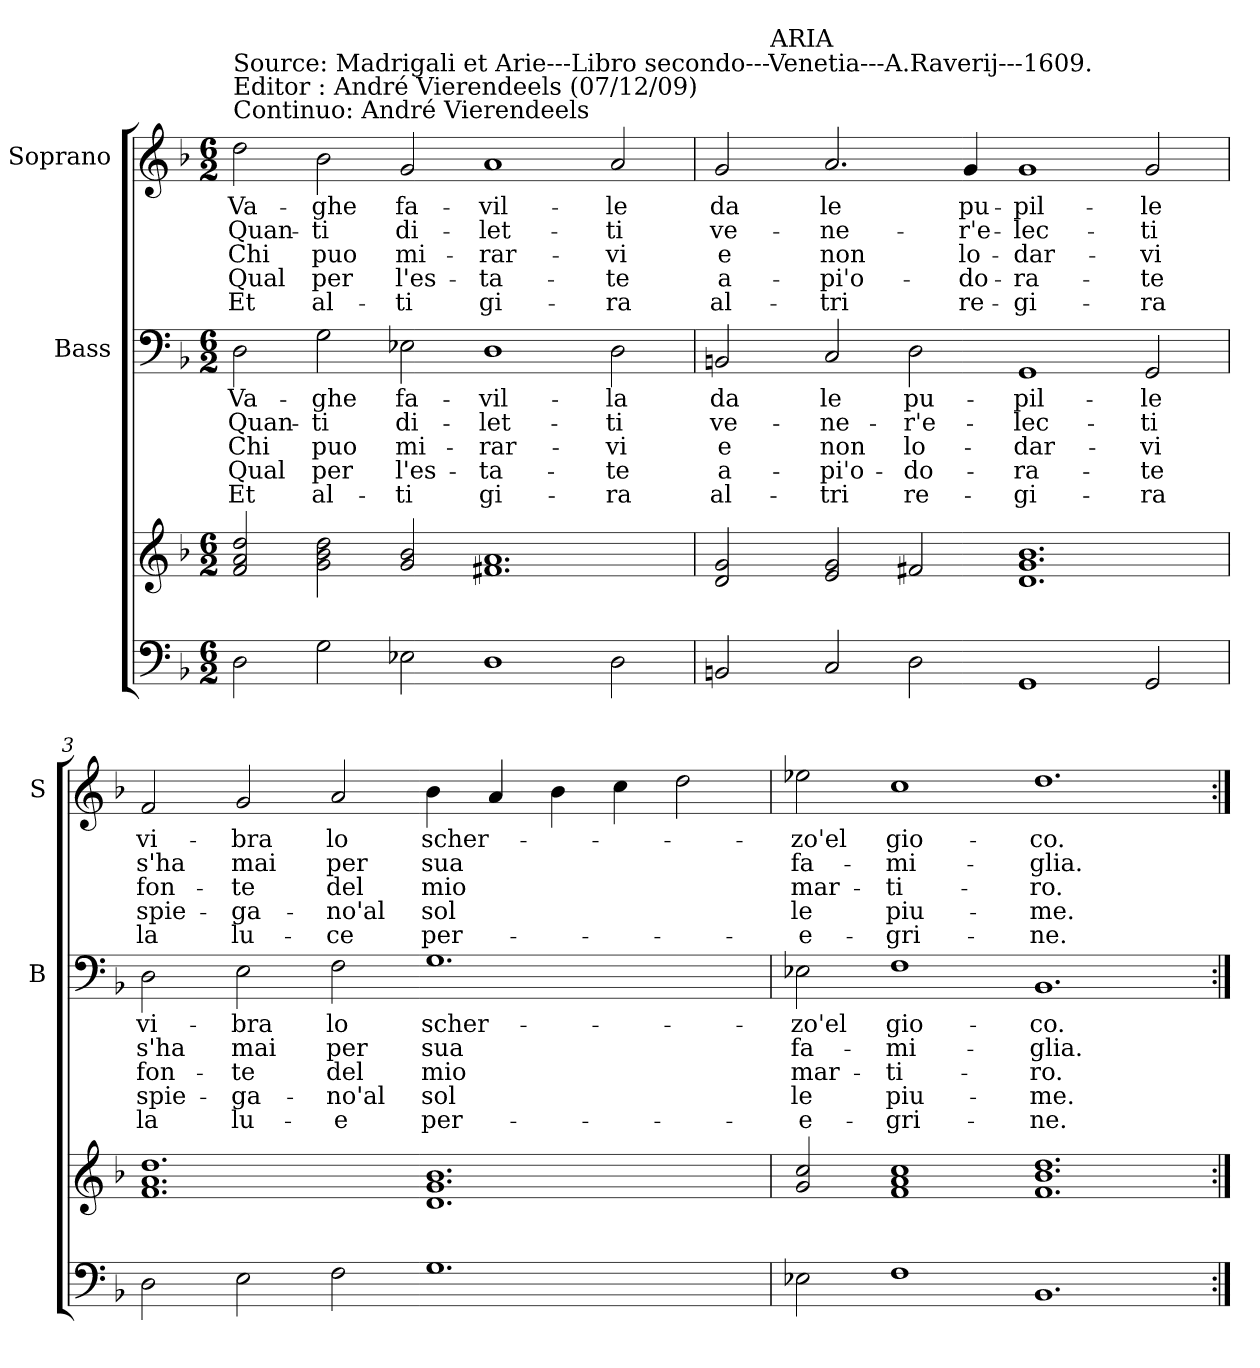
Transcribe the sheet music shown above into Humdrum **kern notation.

**kern	**kern	**kern	**text	**text	**text	**text	**text	**kern	**text	**text	**text	**text	**text
*part3	*part3	*part2	*part2	*part2	*part2	*part2	*part2	*part1	*part1	*part1	*part1	*part1	*part1
*staff4	*staff3	*staff2	*staff2	*staff2	*staff2	*staff2	*staff2	*staff1	*staff1	*staff1	*staff1	*staff1	*staff1
*	*	*I"Bass	*	*	*	*	*	*I"Soprano	*	*	*	*	*
*	*	*I'B	*	*	*	*	*	*I'S	*	*	*	*	*
*clefF4	*clefG2	*clefF4	*	*	*	*	*	*clefG2	*	*	*	*	*
*k[b-]	*k[b-]	*k[b-]	*	*	*	*	*	*k[b-]	*	*	*	*	*
*F:	*F:	*F:	*	*	*	*	*	*F:	*	*	*	*	*
*M6/2	*M6/2	*M6/2	*	*	*	*	*	*M6/2	*	*	*	*	*
=1	=1	=1	=1	=1	=1	=1	=1	=1	=1	=1	=1	=1	=1
!	!	!	!	!	!	!	!	!LO:TX:a:t=Source&colon; Madrigali et Arie---Libro secondo---Venetia---A.Raverij---1609.\nEditor &colon; André Vierendeels (07/12/09)\nContinuo&colon; André Vierendeels	!	!	!	!	!
2D\	2f/ 2a/ 2dd/	2D\	Va-	Quan-	Chi	Qual	Et	2dd\	Va-	Quan-	Chi	Qual	Et
2G\	2g\ 2b-\ 2dd\	2G\	-ghe	-ti	puo	per	al-	2b-\	-ghe	-ti	puo	per	al-
2E-X\	2g/ 2b-/	2E-X\	fa-	di-	mi-	l'es-	-ti	2g/	fa-	di-	mi-	l'es-	-ti
1D	1.f#X 1.a	1D	-vil-	-let-	-rar-	-ta-	gi-	1a	-vil-	-let-	-rar-	-ta-	gi-
2D\	.	2D\	-la	-ti	-vi	-te	-ra	2a/	-le	-ti	-vi	-te	-ra
=2	=2	=2	=2	=2	=2	=2	=2	=2	=2	=2	=2	=2	=2
*	*	*	*	*	*	*	*	*^	*	*	*	*	*
2BBn/	2d/ 2g/	2BBn/	da	ve-	e	a-	al-	2g/	4ryy	da	ve-	e	a-	al-
!	!	!	!	!	!	!	!	!	!LO:TX:a:t=ARIA	!	!	!	!	!
.	.	.	.	.	.	.	.	.	1ryy	.	.	.	.	.
2C/	2e/ 2g/	2C/	le	-ne-	non	-pi'o-	-tri	2.a/	.	le	-ne-	non	-pi'o-	-tri
2D\	2f#X/	2D\	pu-	-r'e-	lo-	-do-	re-	.	.	.	.	.	.	.
.	.	.	.	.	.	.	.	4g/	1..ryy	pu-	-r'e-	lo-	-do-	re-
1GG	1.d 1.g 1.b-	1GG	-pil-	-lec-	-dar-	-ra-	-gi-	1g	.	-pil-	-lec-	-dar-	-ra-	-gi-
2GG/	.	2GG/	-le	-ti	-vi	-te	-ra	2g/	.	-le	-ti	-vi	-te	-ra
*	*	*	*	*	*	*	*	*v	*v	*	*	*	*	*
=3	=3	=3	=3	=3	=3	=3	=3	=3	=3	=3	=3	=3	=3
2D\	1.f 1.a 1.dd	2D\	vi-	s'ha	fon-	spie-	la	2f/	vi-	s'ha	fon-	spie-	la
2E\	.	2E\	-bra	mai	-te	-ga-	lu-	2g/	-bra	mai	-te	-ga-	lu-
2F\	.	2F\	lo	per	del	-no'al	-e	2a/	lo	per	del	-no'al	-ce
1.G	1.d 1.g 1.b-	1.G	scher-	sua	mio	sol	per-	4b-\	scher-	sua	mio	sol	per-
.	.	.	.	.	.	.	.	4a/	.	.	.	.	.
.	.	.	.	.	.	.	.	4b-\	.	.	.	.	.
.	.	.	.	.	.	.	.	4cc\	.	.	.	.	.
.	.	.	.	.	.	.	.	2dd\	.	.	.	.	.
!!LO:LB:g=z
=4	=4	=4	=4	=4	=4	=4	=4	=4	=4	=4	=4	=4	=4
2E-X\	2g/ 2cc/	2E-X\	-zo'el	fa-	mar-	le	-e-	2ee-X\	-zo'el	fa-	mar-	le	-e-
1F	1f 1a 1cc	1F	gio-	-mi-	-ti-	piu-	-gri-	1cc	gio-	-mi-	-ti-	piu-	-gri-
1.BB-	1.f 1.b- 1.dd	1.BB-	-co.	-glia.	-ro.	-me.	-ne.	1.dd	-co.	-glia.	-ro.	-me.	-ne.-
=:|!	=:|!	=:|!	=:|!	=:|!	=:|!	=:|!	=:|!	=:|!	=:|!	=:|!	=:|!	=:|!	=:|!
*-	*-	*-	*-	*-	*-	*-	*-	*-	*-	*-	*-	*-	*-
